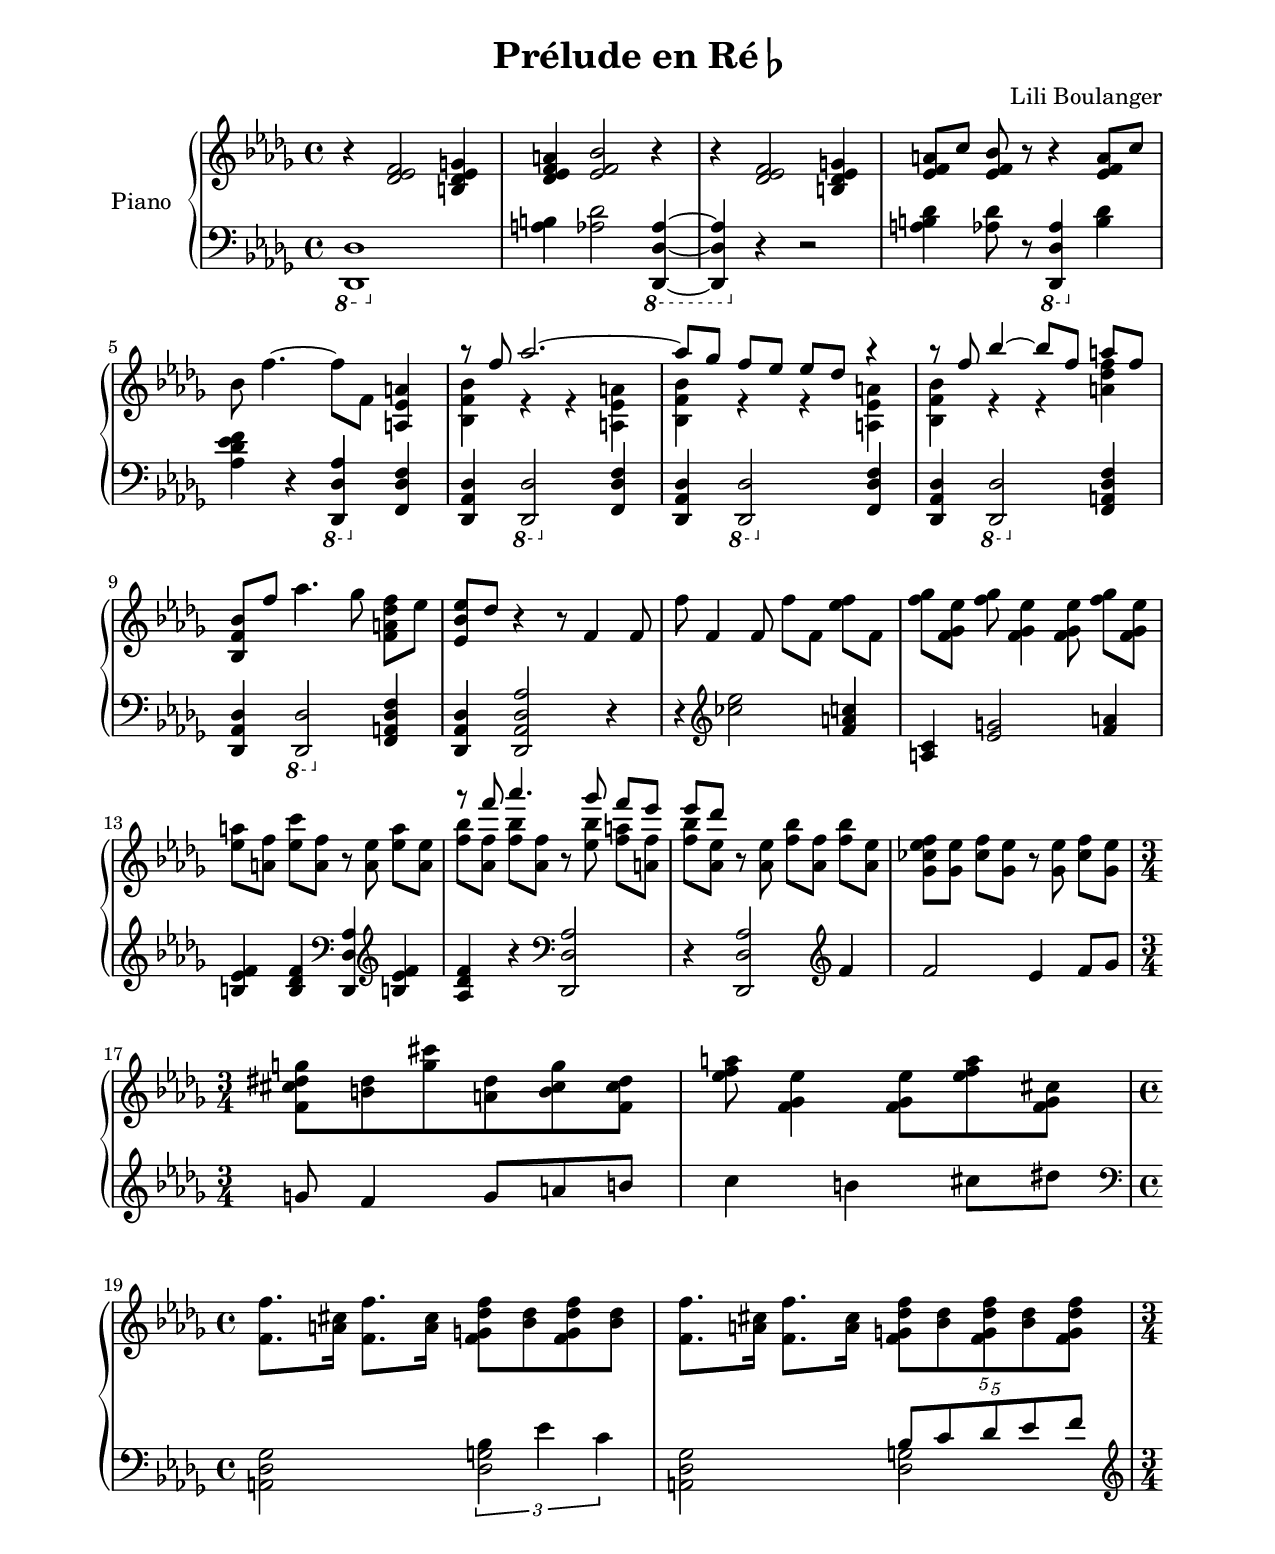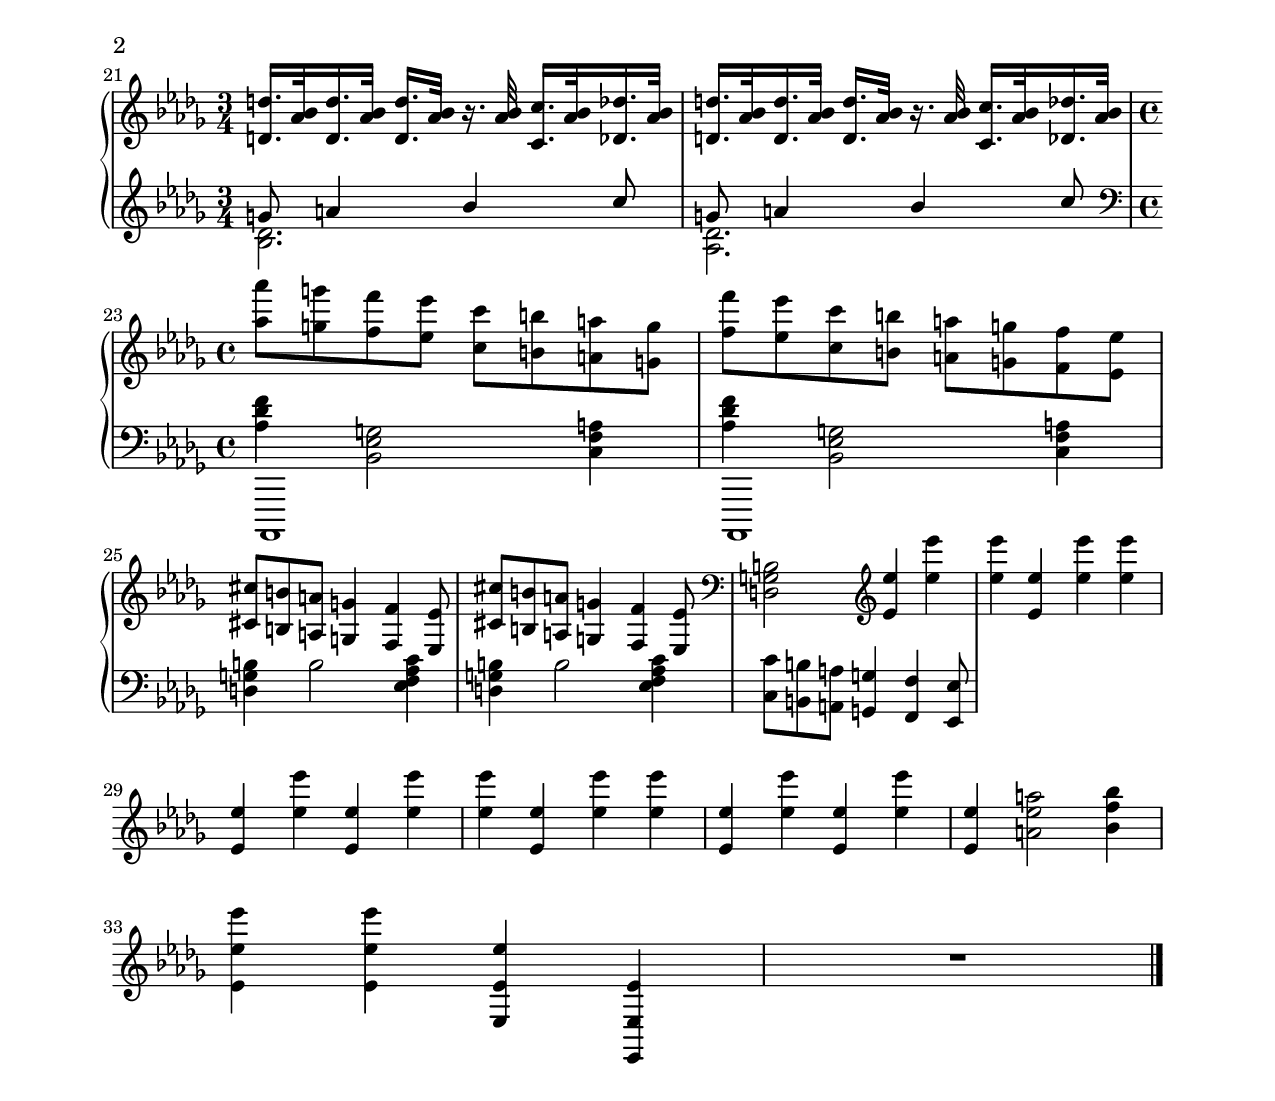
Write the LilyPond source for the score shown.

\version "2.23.82"

\include "settings.ily"
\include "style.ily"

\header {
  title = \markup { "Prélude en Ré" \flat }
  composer = "Lili Boulanger"
}

key_signature = \key df \major

beam_override = {
  \set Timing.beamExceptions = #'()
  \set Timing.baseMoment = #(ly:make-moment 1/4)
  \set Timing.beatStructure = 1,1,1,1
}

middle = \relative c'' {
  <bf' f>8 <f af,> <bf f> <f af,> r <bf ef,> <a f> <f a,> |
  <bf f>8 <ef, af,> r <ef af,> <bf' f> <f af,> <bf f> <ef, af,> |
  <f ef cf gf>8 <ef gf,> <f cf> <ef gf,> r <ef gf,> <f cf> <ef gf,> |
}

upper = \relative c' {
  \clef treble
  \key_signature
  \time 4/4

  r4 <df ef f>2 <b df ef g>4 |
  <df ef f a> <ef f bf>2 r4 |
  r <df ef f>2 <b df ef g>4 |
  <ef f a>8 c' <ef, f bf> r r4 <ef f a>8 c' |

  bf8 f'4.~ f8 f, <a ef a,>4 |
  <<
    \new Voice {
      \voiceOne r8 f' af2.~ |
      af8 gf f ef ef df r4 |
      r8 f bf4~ bf8 f a f |
    }
    \new Voice {
      \voiceTwo <bf,, f' bf>4 r r <a ef' a> |
      <bf' f bf,> r r <a ef a,> |
      <bf f bf,> r r <f' df a> |
    }
  >>

  <bf,, f' bf>8 f'' af4. gf8 <f, a df f> ef' |
  <ef, bf' ef> df' r4 r8 f,4 f8 |
  f' f,4 f8 f'8 f, <ef'  f> f, |
  <f' gf> <ef gf, f> <f gf> <ef gf, f>4 <ef gf, f>8 <f gf> <ef gf, f> |

  <a ef> <f a,> <c' ef,> <f, a,> r <ef a,> <a ef> <ef a,> |

  <<
    \new Voice {
      \voiceOne
      r8 f' af4. gf8 f ef |
      ef df s2. |
    }
    \middle
  >>

  \time 3/4

  <g, ds cs f,>8 <b, ds> <g' cs> <ds a> <g cs, b> <ds cs f,> |
  <a' f ef> <ef gf, f>4 <ef gf, f>8 <a f ef> <cs, gf f> |

  \time 4/4
  <f f,>8. <cs a>16 <f f,>8. <cs a>16 <f df g, f>8 <df bf> <f df g, f> <df bf> |
  <f f,>8. <cs a>16 <f f,>8. <cs a>16
  \tuplet 5/4 { <f df g, f>8 <df bf> <f df g, f> <df bf> <f df g, f> } |

  \time 3/4

  \repeat unfold 2 {
    <d d,>16. <af bf>32 <d d,>16. <af bf>32 <d d,>16. <af bf>32
    r16. <af bf>32 <c c,>16. <af bf>32 <df df,>16. <af bf>32 |
  }

  \time 4/4

  <af'' af,>8 <g g,> <f f,> <ef ef,> <c c,> <b b,> <a a,> <g g,> |
  <f' f,> <ef ef,> <c c,> <b b,> <a a,> <g g,> <f f,> <ef ef,> |
  \repeat unfold 2 {
    <cs cs,> <b b,> <a a,> <g g,>4 <f f,> <ef ef,>8 |
  }

  \clef "bass"
  <b g d>2

  \clef "treble"
  <ef ef'>4 <ef' ef'> |
  <ef ef'> <ef, ef'> <ef' ef'> <ef ef'> |
  <ef, ef'> <ef' ef'> <ef, ef'> <ef' ef'> |
  <ef ef'> <ef, ef'> <ef' ef'> <ef ef'> |
  <ef, ef'> <ef' ef'> <ef, ef'> <ef' ef'> |
  <ef, ef'> <a' ef a,>2 <bf f bf,>4 |
  <ef ef, ef,> <ef ef, ef,> <ef, ef, ef,> <ef, ef, ef,> |
  R1 |

  \bar "|."
}

lower = \relative c {
  \clef bass
  \key_signature
  \time 4/4
  \beam_override

  \ottava #-1 <df, df,>1 \ottava #0 |
  <a'' b>4 <af df>2 \ottava #-1 <df,,, df' af'>4~ |
  <df df' af'>4 \ottava #0 r4 r2 |
  <a''' b df>4 <af df>8 r \ottava #-1 <df,,, df' af'>4 \ottava #0 <b''' df>4 |

  <af df ef f> r \ottava #-1 <df,,, df' af'> \ottava #0 <f' df' f> |
  \repeat unfold 2 {
    <df af' df> \ottava #-1 <df, df'>2 \ottava #0 <f' df' f>4 |
  }

  \repeat unfold 2 {
    <df af' df> \ottava #-1 <df, df'>2 \ottava #0 <f' a df f>4 |
  }
  <df af' df> <df af' df af'>2 r4 |
  r

  \clef "treble"
  <cf''' ef>2 <f, a c>4 |
  <c a> <ef g>2 <f a>4 |

  <f ef b> <f df b>

  \clef "bass"
  <df,, df' af'>

  \clef "treble"
  <f'' ef b>

  <f df af> r

  \clef "bass"
  <df,, df' af'>2 |

  r4 <df df' af'>2

  \clef "treble"
  f''4 |
  f2 ef4 f8 gf |

  \time 3/4

  g8 f4 g8 a b |
  c4 b cs8 ds |

  \time 4/4
  \clef "bass"
  <a,, df gf>2
  <<
    \tuplet 3/2 { bf'4 ef c }
    <df, g>2
  >> |

  <a df gf>2
  <<
    \new Voice { \voiceOne \tuplet 5/4 { bf'8 c df ef f } }
    \new Voice { \voiceTwo <df, g>2 }
  >> |

  \clef "treble"
  <<
    \new Voice { \voiceOne g'8 a4 bf c8 }
    \new Voice { \voiceTwo <bf, df>2. }
  >> |

  <<
    \new Voice { \voiceOne g'8 a4 bf c8 }
    \new Voice { \voiceTwo <af, df>2. }
  >> |

  \time 4/4
  \clef "bass"
  \repeat unfold 2 {
    <<
      { <af df f>4 <g ef bf>2 <a f c>4 }
      \new Voice { af,,,1 }
    >> |
  }

  \repeat unfold 2 {
    <b''' g d>4 b2 <c af f ef>4 |
  }

  <c c,>8 <b b,> <a a,> <g g,>4 <f f,> <ef ef,>8 |
}

\layout {
  \context {
    \Score
    \consists #(set-bars-per-line '(4))
  }
}

\score {
  \new PianoStaff \with {
    instrumentName = "Piano"
  } {
    <<
      \new Staff = "upper" \upper
      \new Staff = "lower" \lower
    >>
  }
}
